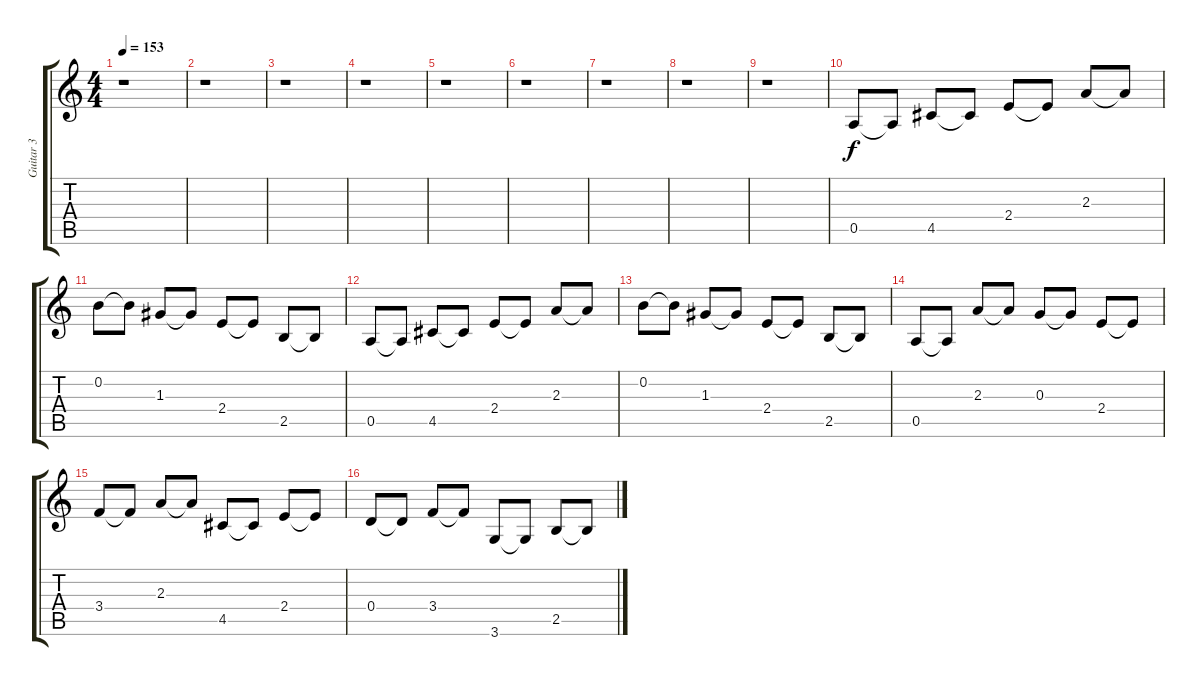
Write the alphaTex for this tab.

\track ("Guitar 3" "Guitar 3") {instrument acousticguitarnylon}
\staff {score tabs}
\tuning (E4 B3 G3 D3 A2 E2) {hide}
\ts (4 4)
\tempo 153
\clef g2
\ks c
r.1{dy f} |
r.1 |
r.1 |
r.1 |
r.1 |
r.1 |
r.1 |
r.1 |
r.1 |
0.5.8 0.5{t}.8 4.5.8 4.5{t}.8 2.4.8 2.4{t}.8 2.3.8 2.3{t}.8 |
0.2.8 0.2{t}.8 1.3.8 1.3{t}.8 2.4.8 2.4{t}.8 2.5.8 2.5{t}.8 |
0.5.8 0.5{t}.8 4.5.8 4.5{t}.8 2.4.8 2.4{t}.8 2.3.8 2.3{t}.8 |
0.2.8 0.2{t}.8 1.3.8 1.3{t}.8 2.4.8 2.4{t}.8 2.5.8 2.5{t}.8 |
0.5.8 0.5{t}.8 2.3.8 2.3{t}.8 0.3.8 0.3{t}.8 2.4.8 2.4{t}.8 |
3.4.8 3.4{t}.8 2.3.8 2.3{t}.8 4.5.8 4.5{t}.8 2.4.8 2.4{t}.8 |
0.4.8 0.4{t}.8 3.4.8 3.4{t}.8 3.6.8 3.6{t}.8 2.5.8 2.5{t}.8
